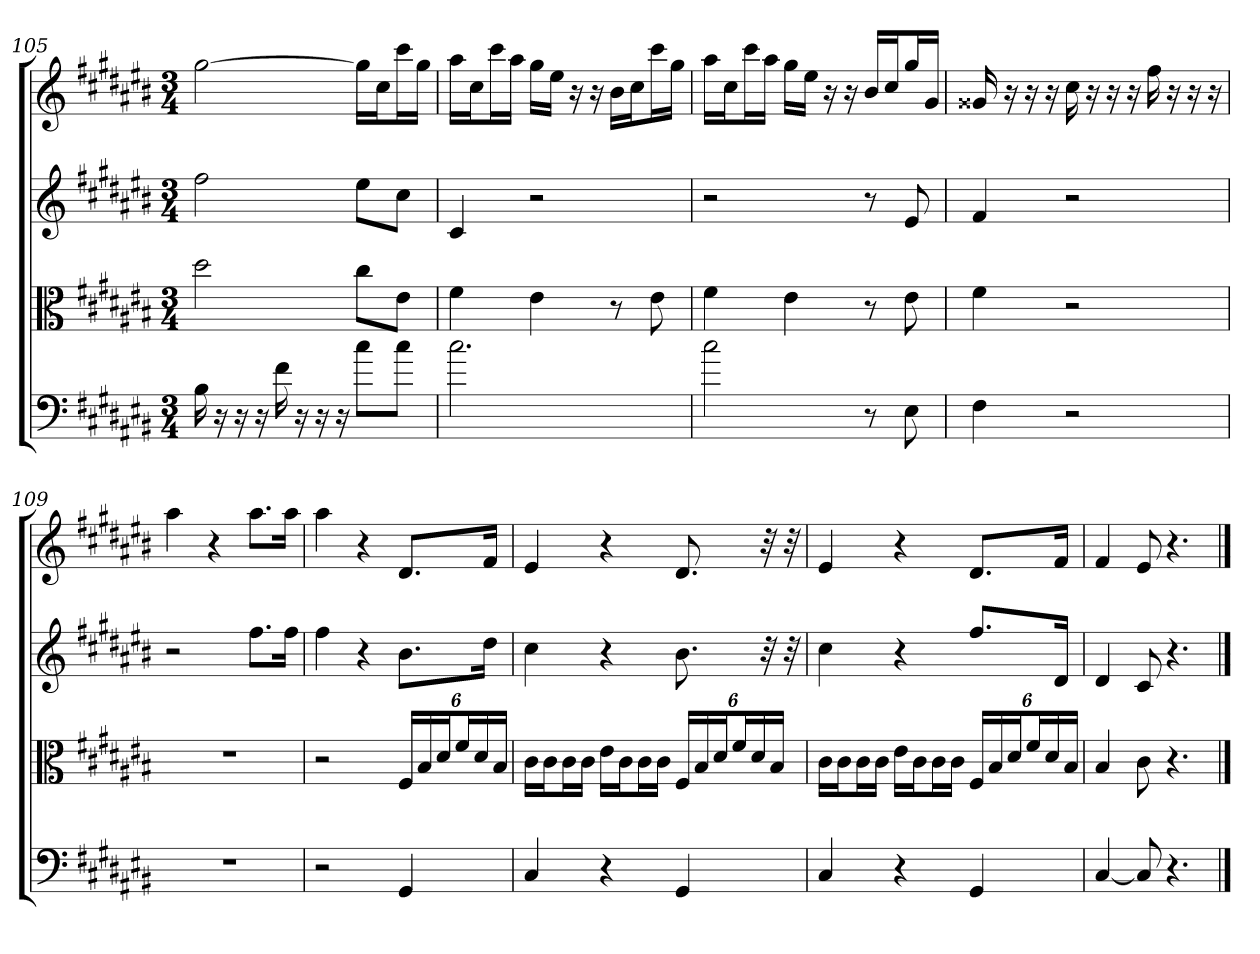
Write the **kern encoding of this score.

**kern	**kern	**kern	**kern
*part4	*part3	*part2	*part1
*staff4	*staff3	*staff2	*staff1
*clefF4	*clefC3	*clefG2	*clefG2
*k[f#c#g#d#a#e#b#]	*k[f#c#g#d#a#e#b#]	*k[f#c#g#d#a#e#b#]	*k[f#c#g#d#a#e#b#]
*C#:	*C#:	*C#:	*C#:
*M3/4	*M3/4	*M3/4	*M3/4
=105	=105	=105	=105
16B#	2dd#	2ff#	[2gg#
16r	.	.	.
16r	.	.	.
16r	.	.	.
16f#	.	.	.
16r	.	.	.
16r	.	.	.
16r	.	.	.
8cc#\L	8cc#\L	8ee#\L	16gg#\LL]
.	.	.	16cc#\J
8cc#\J	8e#\J	8cc#\J	16ccc#\L
.	.	.	16gg#\JJ
=106	=106	=106	=106
2.cc#	4f#	4c#	16aa#\LL
.	.	.	16cc#\J
.	.	.	16ccc#\L
.	.	.	16aa#\JJ
.	4e#	2r	16gg#\LL
.	.	.	16ee#\JJ
.	.	.	16r
.	.	.	16r
.	8r	.	16b#\LL
.	.	.	16cc#\J
.	8e#	.	16ccc#\L
.	.	.	16gg#\JJ
=107	=107	=107	=107
2cc#	4f#	2r	16aa#\LL
.	.	.	16cc#\J
.	.	.	16ccc#\L
.	.	.	16aa#\JJ
.	4e#	.	16gg#\LL
.	.	.	16ee#\JJ
.	.	.	16r
.	.	.	16r
8r	8r	8r	16b#/LL
.	.	.	16cc#/J
8E#	8e#	8e#	16gg#/L
.	.	.	16g#/JJ
=108	=108	=108	=108
4F#	4f#	4f#	16g##X
.	.	.	16r
.	.	.	16r
.	.	.	16r
2r	2r	2r	16cc#
.	.	.	16r
.	.	.	16r
.	.	.	16r
.	.	.	16ff#
.	.	.	16r
.	.	.	16r
.	.	.	16r
=109	=109	=109	=109
2.r	2.r	2r	4aa#
.	.	.	4r
.	.	8.ff#\L	8.aa#\L
.	.	16ff#\Jk	16aa#\Jk
=110	=110	=110	=110
2r	2r	4ff#	4aa#
.	.	4r	4r
4GG#	24F#/LL	8.b#\L	8.d#/L
.	24B#/	.	.
.	24d#/J	.	.
.	24f#/L	.	.
.	24d#/	.	.
.	.	16dd#\Jk	16f#/Jk
.	24B#/JJ	.	.
=111	=111	=111	=111
4C#	16c#\LL	4cc#	4e#
.	16c#\J	.	.
.	16c#\L	.	.
.	16c#\JJ	.	.
4r	16e#\LL	4r	4r
.	16c#\J	.	.
.	16c#\L	.	.
.	16c#\JJ	.	.
4GG#	24F#/LL	8.b#	8.d#
.	24B#/	.	.
.	24d#/J	.	.
.	24f#/L	.	.
.	24d#/	.	.
.	.	32r	32r
.	24B#/JJ	.	.
.	.	32r	32r
=112	=112	=112	=112
4C#	16c#\LL	4cc#	4e#
.	16c#\J	.	.
.	16c#\L	.	.
.	16c#\JJ	.	.
4r	16e#\LL	4r	4r
.	16c#\J	.	.
.	16c#\L	.	.
.	16c#\JJ	.	.
4GG#	24F#/LL	8.ff#/L	8.d#/L
.	24B#/	.	.
.	24d#/J	.	.
.	24f#/L	.	.
.	24d#/	.	.
.	.	16d#/Jk	16f#/Jk
.	24B#/JJ	.	.
=113	=113	=113	=113
[4C#	4B#	4d#	4f#
8C#]	8c#	8c#	8e#
4.r	4.r	4.r	4.r
==	==	==	==
*-	*-	*-	*-
